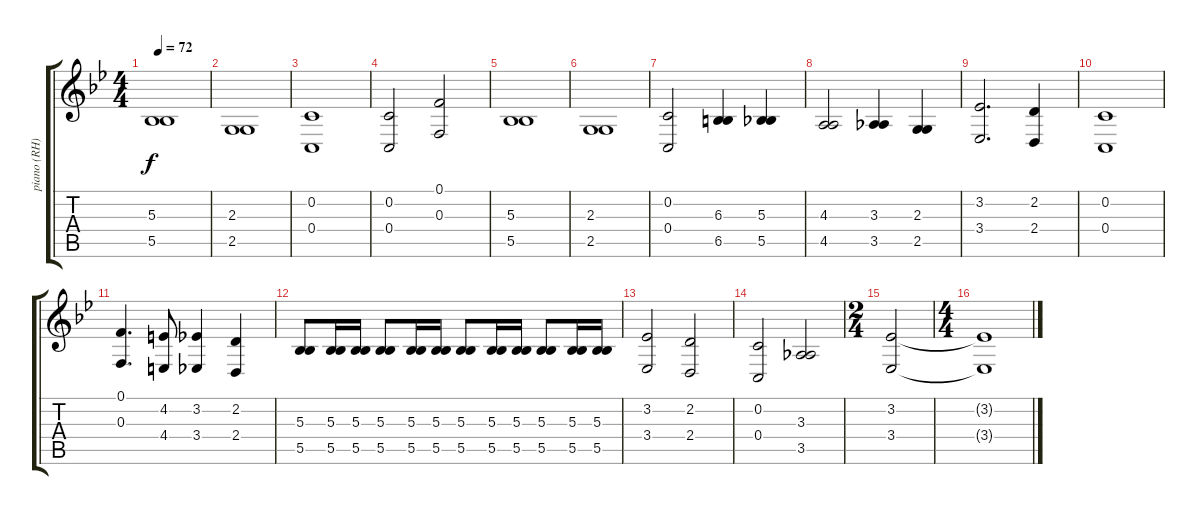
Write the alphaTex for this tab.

\track ("piano (RH)" "piano (RH)") {instrument brightacousticpiano}
\staff {score tabs}
\tuning (F4 C4 F3 C3 F3 C2) {hide}
\ts (4 4)
\tempo 72
\clef g2
\ks bb
(5.3 5.5).1{dy f} |
(2.3 2.5).1 |
(0.2 0.4).1 |
(0.2 0.4).2 (0.1 0.3).2 |
(5.3 5.5).1 |
(2.3 2.5).1 |
(0.2 0.4).2 (6.3 6.5).4 (5.3 5.5).4 |
(4.3 4.5).2 (3.3 3.5).4 (2.3 2.5).4 |
(3.2 3.4).2{d} (2.2 2.4).4 |
(0.2 0.4).1 |
(0.1 0.3).4{d} (4.2 4.4).8 (3.2 3.4).4 (2.2 2.4).4 |
(5.3 5.5).8 (5.3 5.5).16 (5.3 5.5).16 (5.3 5.5).8 (5.3 5.5).16 (5.3 5.5).16 (5.3 5.5).8 (5.3 5.5).16 (5.3 5.5).16 (5.3 5.5).8 (5.3 5.5).16 (5.3 5.5).16 |
(3.2 3.4).2 (2.2 2.4).2 |
(0.2 0.4).2 (3.3 3.5).2 |
\ts (2 4)
(3.2 3.4).2 |
\ts (4 4)
(3.2{t} 3.4{t}).1
